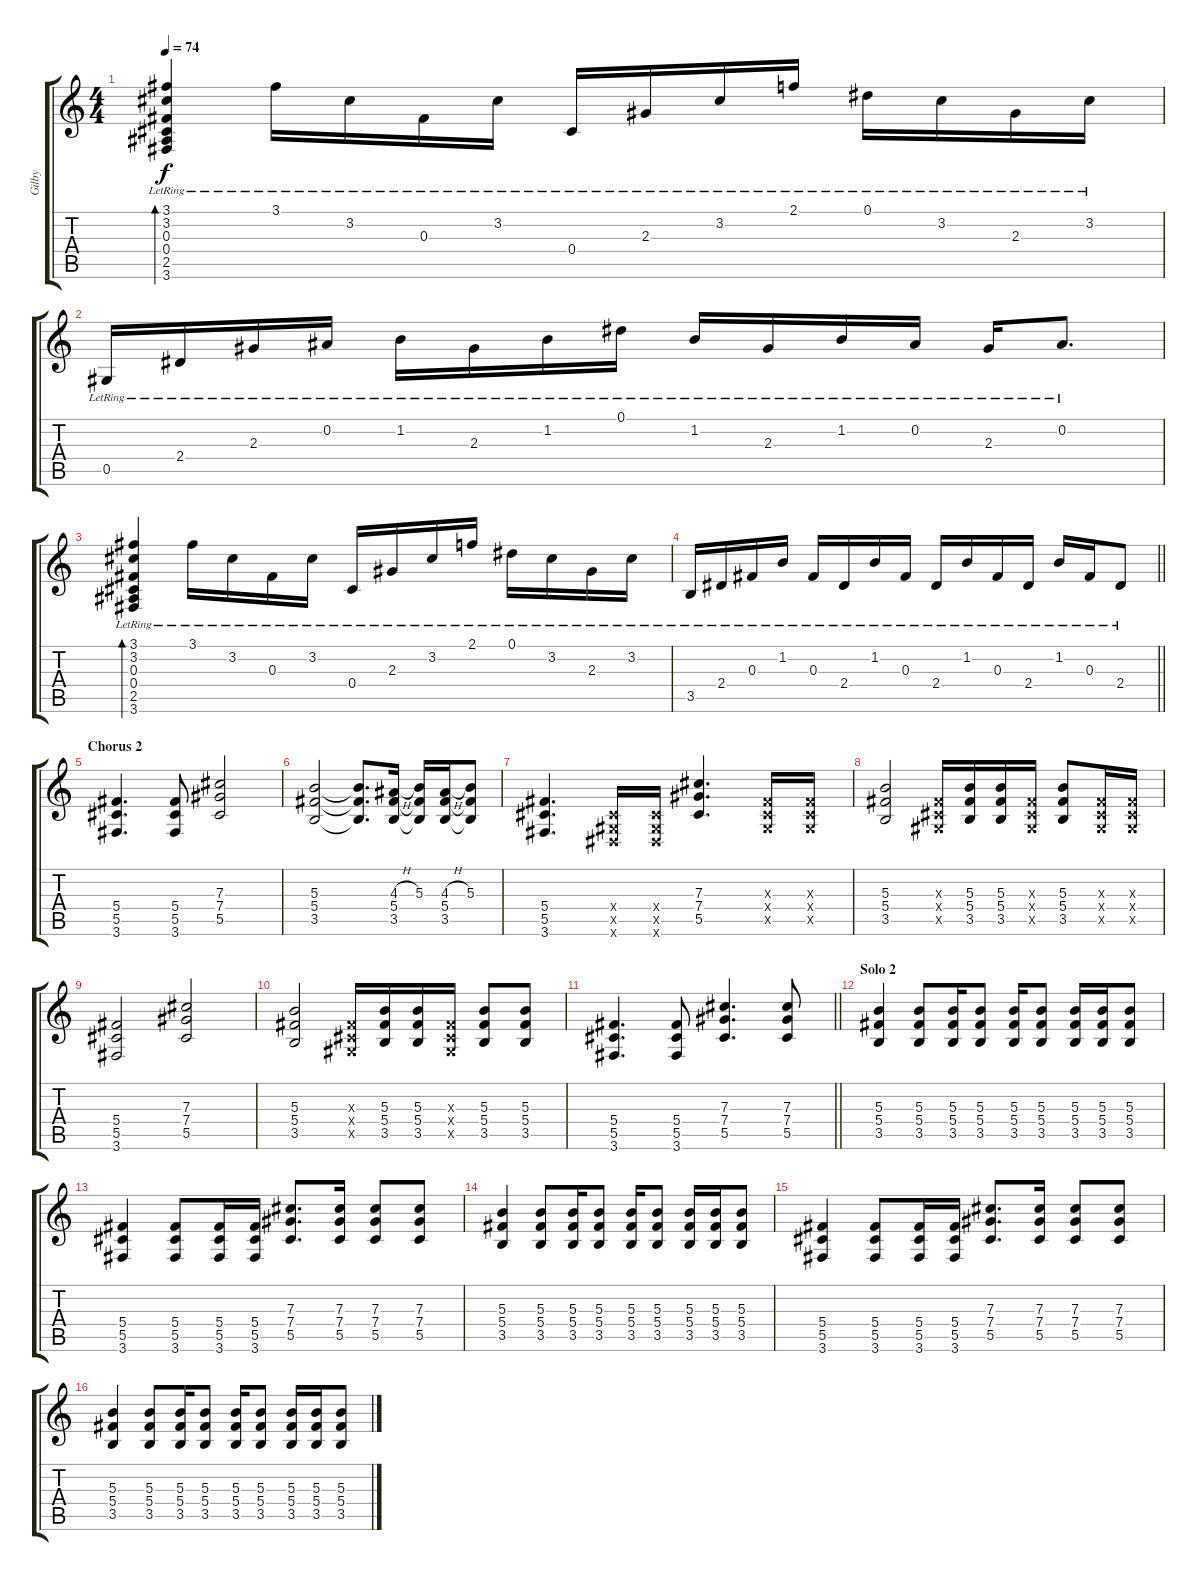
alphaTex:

\track ("Gilby" "Gilby") {instrument electricguitarjazz}
\staff {score tabs}
\tuning (Eb4 Bb3 Gb3 Db3 Ab2 Eb2) {hide}
\ts (4 4)
\tempo 74
\clef g2
\ks c
(3.1 3.2 0.3{lr} 0.4{lr} 2.5 3.6{lr}).4{bd 60 dy f} 3.1{lr}.16 3.2{lr}.16 0.3{lr}.16 3.2{lr}.16 0.4{lr}.16 2.3{lr}.16 3.2{lr}.16 2.1{lr}.16 0.1{lr}.16 3.2{lr}.16 2.3{lr}.16 3.2{lr}.16 |
0.5{lr}.16 2.4{lr}.16 2.3{lr}.16 0.2{lr}.16 1.2{lr}.16 2.3{lr}.16 1.2{lr}.16 0.1{lr}.16 1.2{lr}.16 2.3{lr}.16 1.2{lr}.16 0.2{lr}.16 2.3{lr}.16 0.2{lr}.8{d} |
(3.1 3.2 0.3{lr} 0.4{lr} 2.5 3.6{lr}).4{bd 60} 3.1{lr}.16 3.2{lr}.16 0.3{lr}.16 3.2{lr}.16 0.4{lr}.16 2.3{lr}.16 3.2{lr}.16 2.1{lr}.16 0.1{lr}.16 3.2{lr}.16 2.3{lr}.16 3.2{lr}.16 |
\barLineRight lightlight
3.5{lr}.16 2.4{lr}.16 0.3{lr}.16 1.2{lr}.16 0.3{lr}.16 2.4{lr}.16 1.2{lr}.16 0.3{lr}.16 2.4{lr}.16 1.2{lr}.16 0.3{lr}.16 2.4{lr}.16 1.2{lr}.16 0.3{lr}.16 2.4{lr}.8 |
\section ("" "Chorus 2")
(5.4 5.5 3.6).4{d} (5.4 5.5 3.6).8 (7.3 7.4 5.5).2 |
(5.3 5.4 3.5).2 (5.3{t} 5.4{t} 3.5{t}).8{d} (4.3{h} 5.4 3.5).16 (5.3 5.4{t} 3.5{t}).16 (4.3{h} 5.4 3.5).16 (5.3 5.4{t} 3.5{t}).8 |
(5.4 5.5 3.6).4{d} (0.4{x} 0.5{x} 0.6{x}).16 (0.4{x} 0.5{x} 0.6{x}).16 (7.3 7.4 5.5).4{d} (0.3{x} 0.4{x} 0.5{x}).16 (0.3{x} 0.4{x} 0.5{x}).16 |
(5.3 5.4 3.5).2 (0.3{x} 0.4{x} 0.5{x}).16 (5.3 5.4 3.5).16 (5.3 5.4 3.5).16 (0.3{x} 0.4{x} 0.5{x}).16 (5.3 5.4 3.5).8 (0.3{x} 0.4{x} 0.5{x}).16 (0.3{x} 0.4{x} 0.5{x}).16 |
(5.4 5.5 3.6).2 (7.3 7.4 5.5).2 |
(5.3 5.4 3.5).2 (0.3{x} 0.4{x} 0.5{x}).16 (5.3 5.4 3.5).16 (5.3 5.4 3.5).16 (0.3{x} 0.4{x} 0.5{x}).16 (5.3 5.4 3.5).8 (5.3 5.4 3.5).8 |
\barLineRight lightlight
(5.4 5.5 3.6).4{d} (5.4 5.5 3.6).8 (7.3 7.4 5.5).4{d} (7.3 7.4 5.5).8 |
\section ("" "Solo 2")
(5.3 5.4 3.5).4 (5.3 5.4 3.5).8 (5.3 5.4 3.5).16 (5.3 5.4 3.5).8 (5.3 5.4 3.5).16 (5.3 5.4 3.5).8 (5.3 5.4 3.5).16 (5.3 5.4 3.5).16 (5.3 5.4 3.5).8 |
(5.4 5.5 3.6).4 (5.4 5.5 3.6).8 (5.4 5.5 3.6).16 (5.4 5.5 3.6).16 (7.3 7.4 5.5).8{d} (7.3 7.4 5.5).16 (7.3 7.4 5.5).8 (7.3 7.4 5.5).8 |
(5.3 5.4 3.5).4 (5.3 5.4 3.5).8 (5.3 5.4 3.5).16 (5.3 5.4 3.5).8 (5.3 5.4 3.5).16 (5.3 5.4 3.5).8 (5.3 5.4 3.5).16 (5.3 5.4 3.5).16 (5.3 5.4 3.5).8 |
(5.4 5.5 3.6).4 (5.4 5.5 3.6).8 (5.4 5.5 3.6).16 (5.4 5.5 3.6).16 (7.3 7.4 5.5).8{d} (7.3 7.4 5.5).16 (7.3 7.4 5.5).8 (7.3 7.4 5.5).8 |
(5.3 5.4 3.5).4 (5.3 5.4 3.5).8 (5.3 5.4 3.5).16 (5.3 5.4 3.5).8 (5.3 5.4 3.5).16 (5.3 5.4 3.5).8 (5.3 5.4 3.5).16 (5.3 5.4 3.5).16 (5.3 5.4 3.5).8
